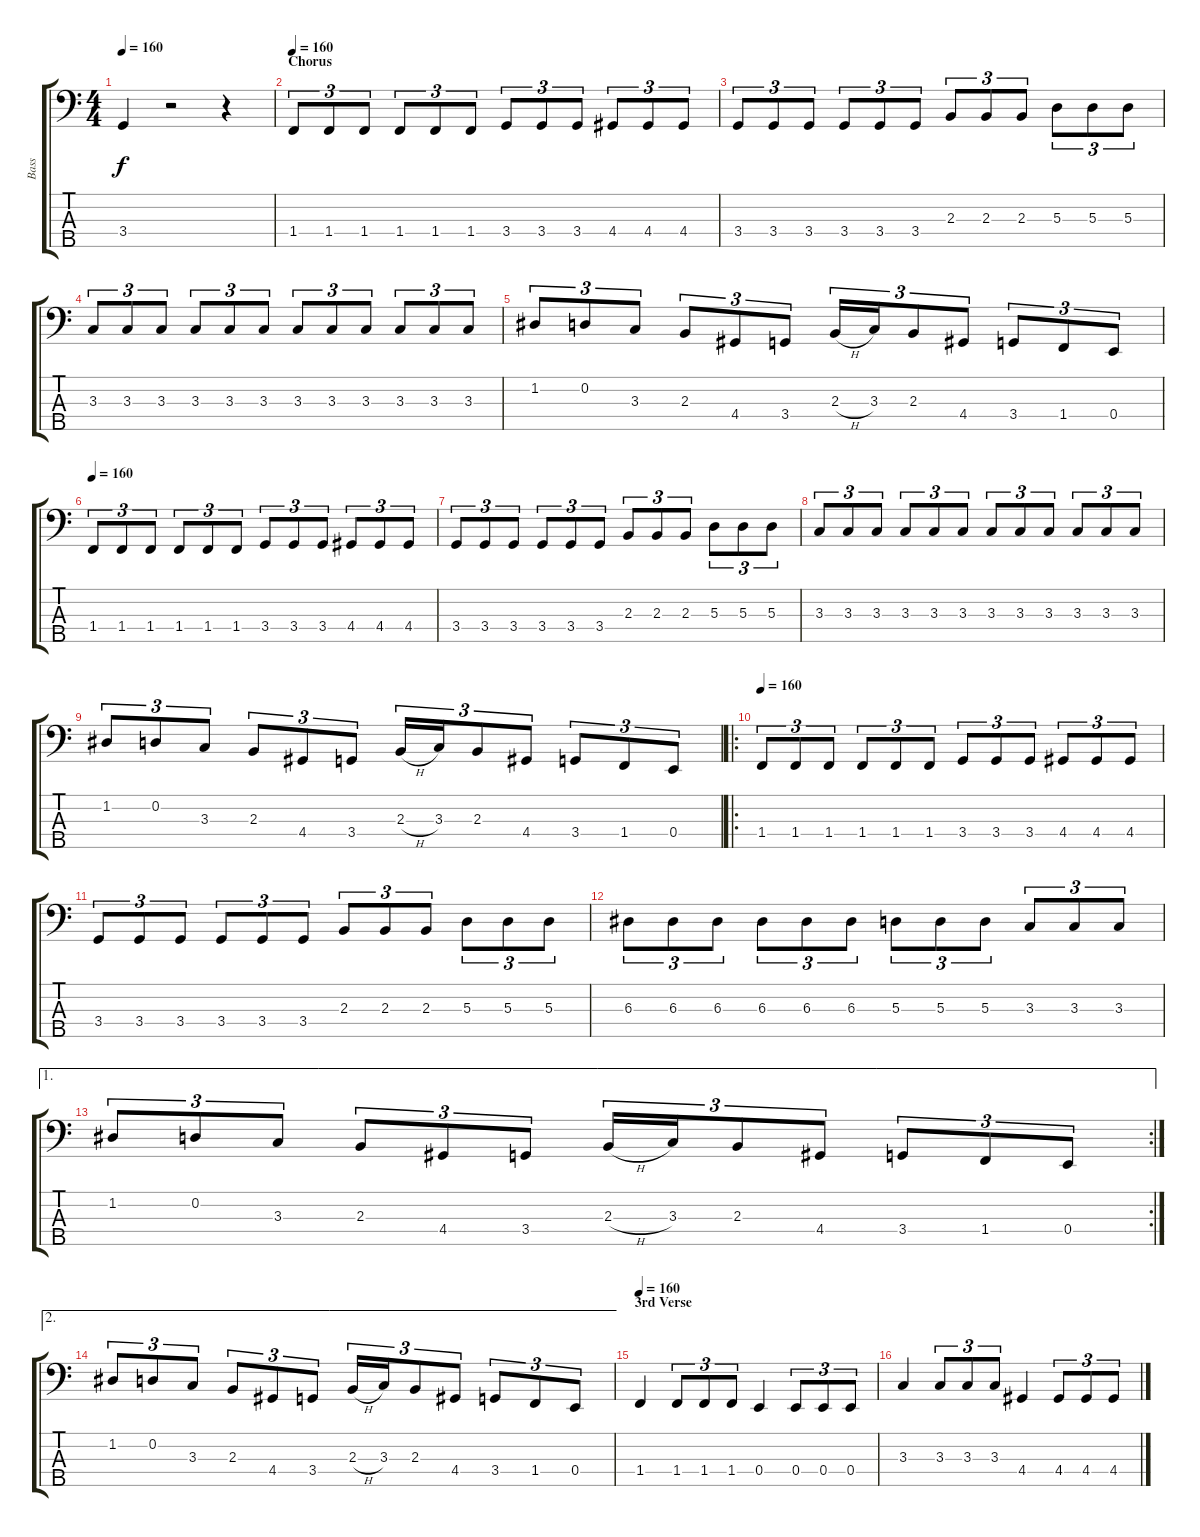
\track ("Bass" "Bass") {instrument electricbassfinger}
\staff {score tabs}
\tuning (G2 D2 A1 E1 B0) {hide}
\ts (4 4)
\tempo 160
\clef f4
\ks c
3.4.4{dy f} r.2 r.4 |
\section ("" "Chorus")
\tempo 160
1.4.8{tu (3 2)} 1.4.8{tu (3 2)} 1.4.8{tu (3 2)} 1.4.8{tu (3 2)} 1.4.8{tu (3 2)} 1.4.8{tu (3 2)} 3.4.8{tu (3 2)} 3.4.8{tu (3 2)} 3.4.8{tu (3 2)} 4.4.8{tu (3 2)} 4.4.8{tu (3 2)} 4.4.8{tu (3 2)} |
3.4.8{tu (3 2)} 3.4.8{tu (3 2)} 3.4.8{tu (3 2)} 3.4.8{tu (3 2)} 3.4.8{tu (3 2)} 3.4.8{tu (3 2)} 2.3.8{tu (3 2)} 2.3.8{tu (3 2)} 2.3.8{tu (3 2)} 5.3.8{tu (3 2)} 5.3.8{tu (3 2)} 5.3.8{tu (3 2)} |
3.3.8{tu (3 2)} 3.3.8{tu (3 2)} 3.3.8{tu (3 2)} 3.3.8{tu (3 2)} 3.3.8{tu (3 2)} 3.3.8{tu (3 2)} 3.3.8{tu (3 2)} 3.3.8{tu (3 2)} 3.3.8{tu (3 2)} 3.3.8{tu (3 2)} 3.3.8{tu (3 2)} 3.3.8{tu (3 2)} |
1.2.8{tu (3 2)} 0.2.8{tu (3 2)} 3.3.8{tu (3 2)} 2.3.8{tu (3 2)} 4.4.8{tu (3 2)} 3.4.8{tu (3 2)} 2.3{h}.16{tu (3 2)} 3.3.16{tu (3 2)} 2.3.8{tu (3 2)} 4.4.8{tu (3 2)} 3.4.8{tu (3 2)} 1.4.8{tu (3 2)} 0.4.8{tu (3 2)} |
\tempo 160
1.4.8{tu (3 2)} 1.4.8{tu (3 2)} 1.4.8{tu (3 2)} 1.4.8{tu (3 2)} 1.4.8{tu (3 2)} 1.4.8{tu (3 2)} 3.4.8{tu (3 2)} 3.4.8{tu (3 2)} 3.4.8{tu (3 2)} 4.4.8{tu (3 2)} 4.4.8{tu (3 2)} 4.4.8{tu (3 2)} |
3.4.8{tu (3 2)} 3.4.8{tu (3 2)} 3.4.8{tu (3 2)} 3.4.8{tu (3 2)} 3.4.8{tu (3 2)} 3.4.8{tu (3 2)} 2.3.8{tu (3 2)} 2.3.8{tu (3 2)} 2.3.8{tu (3 2)} 5.3.8{tu (3 2)} 5.3.8{tu (3 2)} 5.3.8{tu (3 2)} |
3.3.8{tu (3 2)} 3.3.8{tu (3 2)} 3.3.8{tu (3 2)} 3.3.8{tu (3 2)} 3.3.8{tu (3 2)} 3.3.8{tu (3 2)} 3.3.8{tu (3 2)} 3.3.8{tu (3 2)} 3.3.8{tu (3 2)} 3.3.8{tu (3 2)} 3.3.8{tu (3 2)} 3.3.8{tu (3 2)} |
1.2.8{tu (3 2)} 0.2.8{tu (3 2)} 3.3.8{tu (3 2)} 2.3.8{tu (3 2)} 4.4.8{tu (3 2)} 3.4.8{tu (3 2)} 2.3{h}.16{tu (3 2)} 3.3.16{tu (3 2)} 2.3.8{tu (3 2)} 4.4.8{tu (3 2)} 3.4.8{tu (3 2)} 1.4.8{tu (3 2)} 0.4.8{tu (3 2)} |
\ro
\tempo 160
1.4.8{tu (3 2)} 1.4.8{tu (3 2)} 1.4.8{tu (3 2)} 1.4.8{tu (3 2)} 1.4.8{tu (3 2)} 1.4.8{tu (3 2)} 3.4.8{tu (3 2)} 3.4.8{tu (3 2)} 3.4.8{tu (3 2)} 4.4.8{tu (3 2)} 4.4.8{tu (3 2)} 4.4.8{tu (3 2)} |
3.4.8{tu (3 2)} 3.4.8{tu (3 2)} 3.4.8{tu (3 2)} 3.4.8{tu (3 2)} 3.4.8{tu (3 2)} 3.4.8{tu (3 2)} 2.3.8{tu (3 2)} 2.3.8{tu (3 2)} 2.3.8{tu (3 2)} 5.3.8{tu (3 2)} 5.3.8{tu (3 2)} 5.3.8{tu (3 2)} |
6.3.8{tu (3 2)} 6.3.8{tu (3 2)} 6.3.8{tu (3 2)} 6.3.8{tu (3 2)} 6.3.8{tu (3 2)} 6.3.8{tu (3 2)} 5.3.8{tu (3 2)} 5.3.8{tu (3 2)} 5.3.8{tu (3 2)} 3.3.8{tu (3 2)} 3.3.8{tu (3 2)} 3.3.8{tu (3 2)} |
\ae 1
\rc 2
1.2.8{tu (3 2)} 0.2.8{tu (3 2)} 3.3.8{tu (3 2)} 2.3.8{tu (3 2)} 4.4.8{tu (3 2)} 3.4.8{tu (3 2)} 2.3{h}.16{tu (3 2)} 3.3.16{tu (3 2)} 2.3.8{tu (3 2)} 4.4.8{tu (3 2)} 3.4.8{tu (3 2)} 1.4.8{tu (3 2)} 0.4.8{tu (3 2)} |
\ae 2
1.2.8{tu (3 2)} 0.2.8{tu (3 2)} 3.3.8{tu (3 2)} 2.3.8{tu (3 2)} 4.4.8{tu (3 2)} 3.4.8{tu (3 2)} 2.3{h}.16{tu (3 2)} 3.3.16{tu (3 2)} 2.3.8{tu (3 2)} 4.4.8{tu (3 2)} 3.4.8{tu (3 2)} 1.4.8{tu (3 2)} 0.4.8{tu (3 2)} |
\section ("" "3rd Verse")
\tempo 160
1.4.4 1.4.8{tu (3 2)} 1.4.8{tu (3 2)} 1.4.8{tu (3 2)} 0.4.4 0.4.8{tu (3 2)} 0.4.8{tu (3 2)} 0.4.8{tu (3 2)} |
3.3.4 3.3.8{tu (3 2)} 3.3.8{tu (3 2)} 3.3.8{tu (3 2)} 4.4.4 4.4.8{tu (3 2)} 4.4.8{tu (3 2)} 4.4.8{tu (3 2)}
